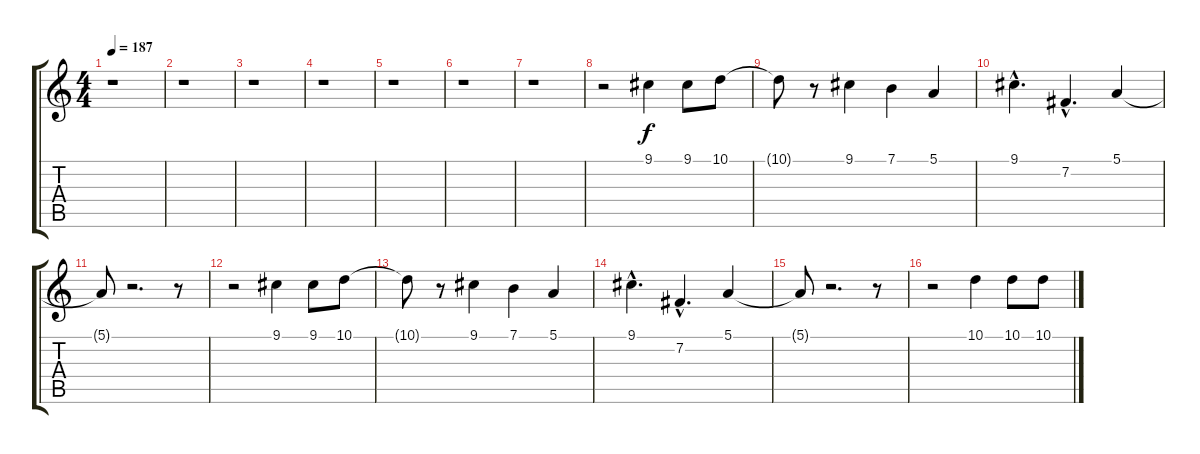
\track "" {instrument fx5brightness}
\staff {score tabs}
\tuning (E4 B3 G3 D3 A2 E2) {hide}
\ts (4 4)
\tempo 187
\clef g2
\ks c
r.1{dy f} |
r.1 |
r.1 |
r.1 |
r.1 |
r.1 |
r.1 |
r.2 9.1.4 9.1.8 10.1.8 |
10.1{t}.8 r.8 9.1.4 7.1.4 5.1.4 |
9.1{hac}.4{d} 7.2{hac}.4{d} 5.1.4 |
5.1{t}.8 r.2{d} r.8 |
r.2 9.1.4 9.1.8 10.1.8 |
10.1{t}.8 r.8 9.1.4 7.1.4 5.1.4 |
9.1{hac}.4{d} 7.2{hac}.4{d} 5.1.4 |
5.1{t}.8 r.2{d} r.8 |
r.2 10.1.4 10.1.8 10.1.8
